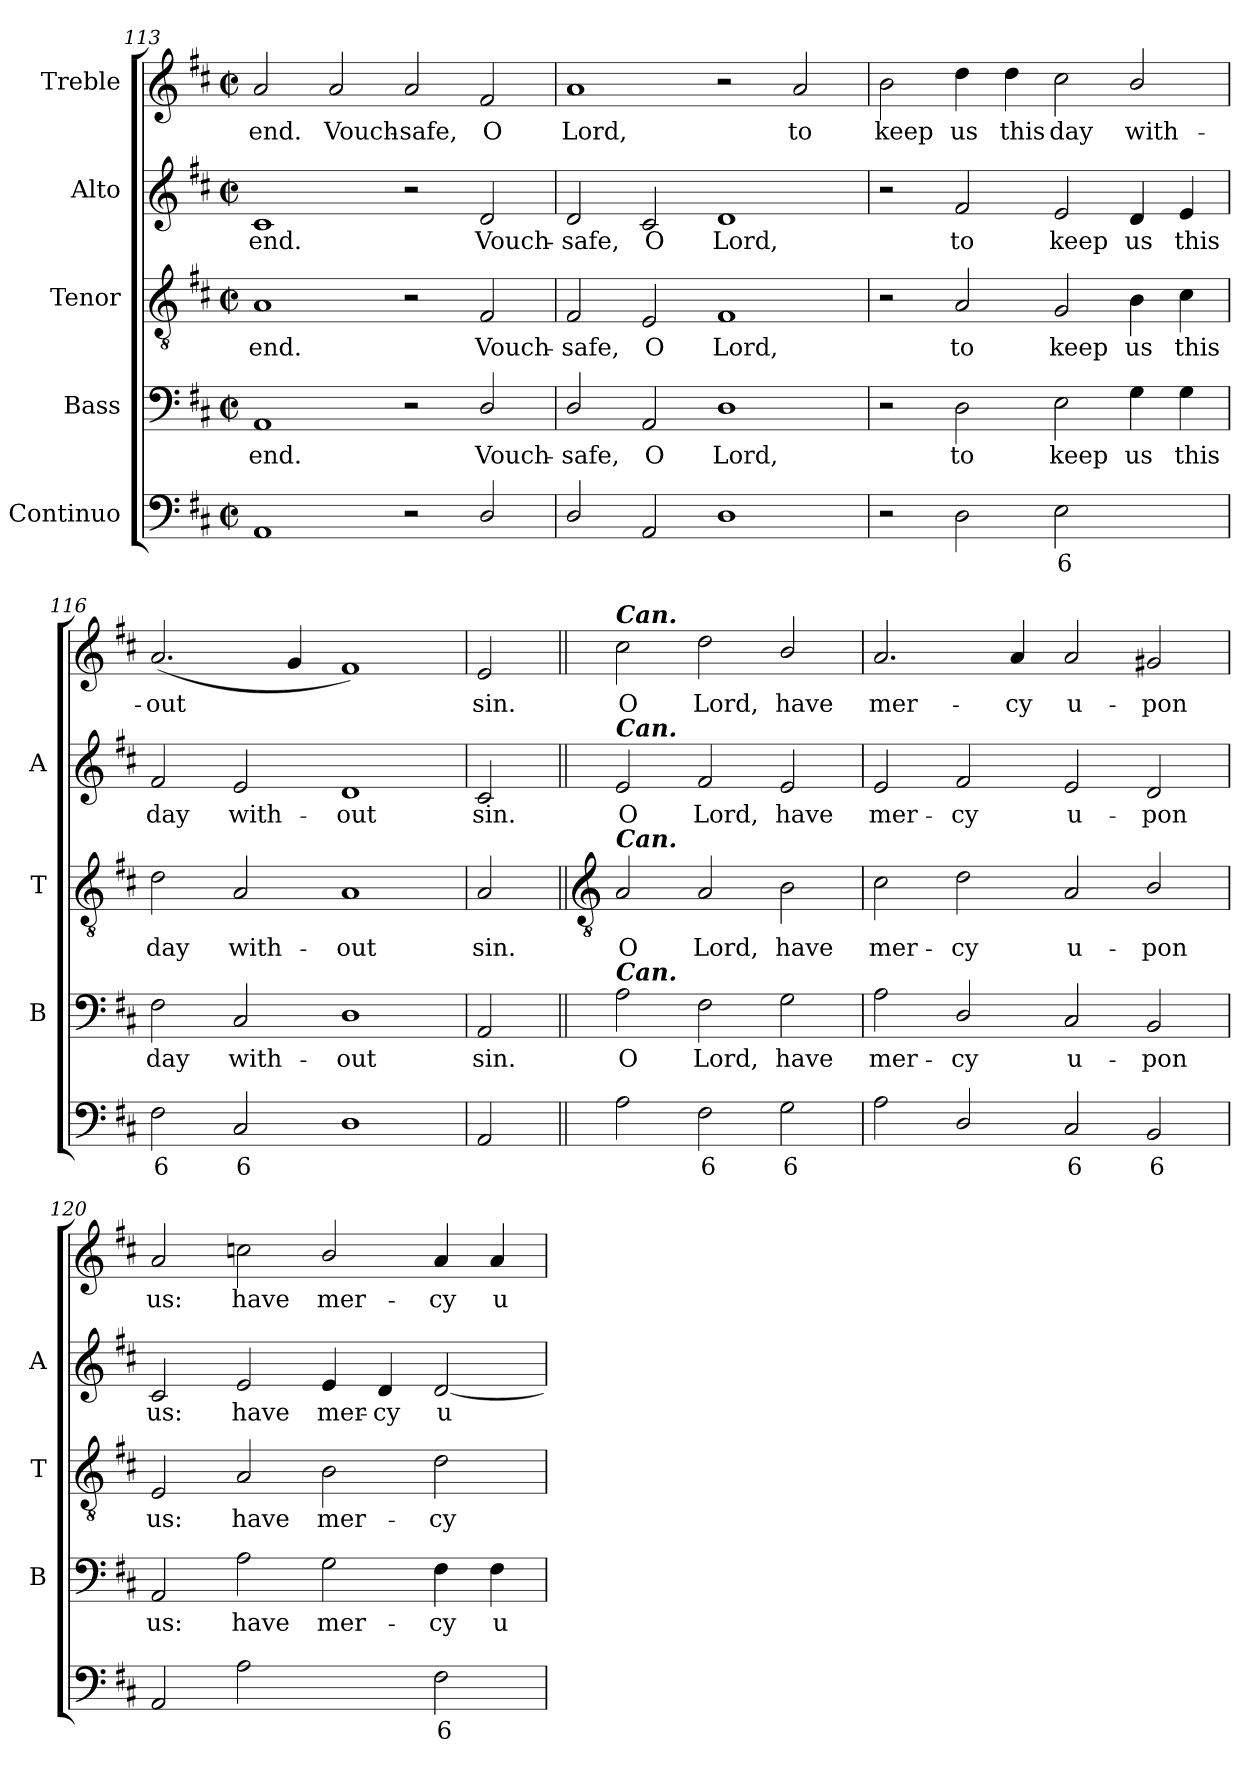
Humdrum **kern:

**kern	**text	**kern	**text	**kern	**text	**kern	**text	**kern	**text
*part5	*part5	*part4	*part4	*part3	*part3	*part2	*part2	*part1	*part1
*staff5	*staff5	*staff4	*staff4	*staff3	*staff3	*staff2	*staff2	*staff1	*staff1
*I"Continuo	*	*I"Bass	*	*I"Tenor	*	*I"Alto	*	*I"Treble	*
*	*	*I'B	*	*I'T	*	*I'A	*	*	*
!!LO:LB:g=z
*clefF4	*	*clefF4	*	*clefGv2	*	*clefG2	*	*clefG2	*
*k[f#c#]	*	*k[f#c#]	*	*k[f#c#]	*	*k[f#c#]	*	*k[f#c#]	*
*D:	*	*D:	*	*D:	*	*D:	*	*D:	*
*M4/2	*	*M4/2	*	*M4/2	*	*M4/2	*	*M4/2	*
*met(c|)	*	*met(c|)	*	*met(c|)	*	*met(c|)	*	*met(c|)	*
=113	=113	=113	=113	=113	=113	=113	=113	=113	=113
!	!	!	!LO:LY:b	!	!LO:LY:b	!	!LO:LY:b	!	!LO:LY:b
1AA	.	1AA	end.	1A	end.	1c#	end.	2a	end.
!	!	!	!	!	!	!	!	!	!LO:LY:b
.	.	.	.	.	.	.	.	2a	Vouch-
!	!	!	!	!	!	!	!	!	!LO:LY:b
2r	.	2r	.	2r	.	2r	.	2a	-safe,
!	!	!	!LO:LY:b	!	!LO:LY:b	!	!LO:LY:b	!	!LO:LY:b
2D/	.	2D/	Vouch-	2F#	Vouch-	2d	Vouch-	2f#	O
=114	=114	=114	=114	=114	=114	=114	=114	=114	=114
!	!	!	!LO:LY:b	!	!LO:LY:b	!	!LO:LY:b	!	!LO:LY:b
2D/	.	2D/	-safe,	2F#	-safe,	2d	-safe,	1a	Lord,
!	!	!	!LO:LY:b	!	!LO:LY:b	!	!LO:LY:b	!	!
2AA	.	2AA	O	2E	O	2c#	O	.	.
!	!	!	!LO:LY:b	!	!LO:LY:b	!	!LO:LY:b	!	!
1D	.	1D	Lord,	1F#	Lord,	1d	Lord,	2r	.
!	!	!	!	!	!	!	!	!	!LO:LY:b
.	.	.	.	.	.	.	.	2a	to
=115	=115	=115	=115	=115	=115	=115	=115	=115	=115
!	!	!	!	!	!	!	!	!	!LO:LY:b
2r	.	2r	.	2r	.	2r	.	2b	keep
!	!	!	!LO:LY:b	!	!LO:LY:b	!	!LO:LY:b	!	!LO:LY:b
2D	.	2D	to	2A	to	2f#	to	4dd	us
!	!	!	!	!	!	!	!	!	!LO:LY:b
.	.	.	.	.	.	.	.	4dd	this
!	!LO:LY:b	!	!LO:LY:b	!	!LO:LY:b	!	!LO:LY:b	!	!LO:LY:b
2E	6	2E	keep	2G	keep	2e	keep	2cc#	day
!	!LO:LY:b	!	!LO:LY:b	!	!LO:LY:b	!	!LO:LY:b	!	!LO:LY:b
[4Gyy	5	4G	us	4B	us	4d	us	2b/	with-
!	!LO:LY:b	!	!LO:LY:b	!	!LO:LY:b	!	!LO:LY:b	!	!
4Gyy]	6	4G	this	4c#	this	4e	this	.	.
=116	=116	=116	=116	=116	=116	=116	=116	=116	=116
!	!LO:LY:b	!	!LO:LY:b	!	!LO:LY:b	!	!LO:LY:b	!	!LO:LY:b
2F#	6	2F#	day	2d	day	2f#	day	(<2.a	-out
!	!LO:LY:b	!	!LO:LY:b	!	!LO:LY:b	!	!LO:LY:b	!	!
2C#	6	2C#	with-	2A	with-	2e	with-	.	.
.	.	.	.	.	.	.	.	4g	.
!	!	!	!LO:LY:b	!	!LO:LY:b	!	!LO:LY:b	!	!
1D	.	1D	-out	1A	-out	1d	-out	1f#)	.
=117	=117	=117	=117	=117	=117	=117	=117	=117	=117
!	!	!	!LO:LY:b	!	!LO:LY:b	!	!LO:LY:b	!	!LO:LY:b
2AA	.	2AA	sin.	2A	sin.	2c#	sin.	2e	sin.
!!LO:LB:g=z
=118||	=118||	=118||	=118||	=118||	=118||	=118||	=118||	=118||	=118||
*	*	*	*	*clefGv2	*	*	*	*	*
!	!	!	!	!	!	!	!	!LO:TX:a:Bi:t=Can.	!
!	!	!	!	!	!	!LO:TX:a:Bi:t=Can.	!	!	!
!	!	!	!	!LO:TX:a:Bi:t=Can.	!	!	!	!	!
!	!	!LO:TX:a:Bi:t=Can.	!	!	!	!	!	!	!
!	!	!	!LO:LY:b	!	!LO:LY:b	!	!LO:LY:b	!	!LO:LY:b
2A	.	2A	O	2A	O	2e	O	2cc#	O
!	!LO:LY:b	!	!LO:LY:b	!	!LO:LY:b	!	!LO:LY:b	!	!LO:LY:b
2F#	6	2F#	Lord,	2A	Lord,	2f#	Lord,	2dd	Lord,
!	!LO:LY:b	!	!LO:LY:b	!	!LO:LY:b	!	!LO:LY:b	!	!LO:LY:b
2G	6	2G	have	2B	have	2e	have	2b/	have
=119	=119	=119	=119	=119	=119	=119	=119	=119	=119
!	!	!	!LO:LY:b	!	!LO:LY:b	!	!LO:LY:b	!	!LO:LY:b
2A	.	2A	mer-	2c#	mer-	2e	mer-	2.a	mer-
!	!	!	!LO:LY:b	!	!LO:LY:b	!	!LO:LY:b	!	!
2D/	.	2D/	-cy	2d	-cy	2f#	-cy	.	.
!	!	!	!	!	!	!	!	!	!LO:LY:b
.	.	.	.	.	.	.	.	4a	-cy
!	!LO:LY:b	!	!LO:LY:b	!	!LO:LY:b	!	!LO:LY:b	!	!LO:LY:b
2C#	6	2C#	u-	2A	u-	2e	u-	2a	u-
!	!LO:LY:b	!	!LO:LY:b	!	!LO:LY:b	!	!LO:LY:b	!	!LO:LY:b
2BB	6	2BB	-pon	2B/	-pon	2d	-pon	2g#X	-pon
=120	=120	=120	=120	=120	=120	=120	=120	=120	=120
!	!	!	!LO:LY:b	!	!LO:LY:b	!	!LO:LY:b	!	!LO:LY:b
2AA	.	2AA	us:	2E	us:	2c#	us:	2a	us:
!	!	!	!LO:LY:b	!	!LO:LY:b	!	!LO:LY:b	!	!LO:LY:b
2A	.	2A	have	2A	have	2e	have	2ccn	have
!	!LO:LY:b	!	!LO:LY:b	!	!LO:LY:b	!	!LO:LY:b	!	!LO:LY:b
[4Gyy	6	2G	mer-	2B	mer-	4e	mer-	2b/	mer-
!	!LO:LY:b	!	!	!	!	!	!LO:LY:b	!	!
4Gyy]	5	.	.	.	.	4d	-cy	.	.
!	!LO:LY:b	!	!LO:LY:b	!	!LO:LY:b	!	!LO:LY:b	!	!LO:LY:b
2F#	6	4F#	-cy	2d	-cy	[2d	u-	4a	-cy
!	!	!	!LO:LY:b	!	!	!	!	!	!LO:LY:b
.	.	4F#	u-	.	.	.	.	4a	u-
=	=	=	=	=	=	=	=	=	=
*-	*-	*-	*-	*-	*-	*-	*-	*-	*-
